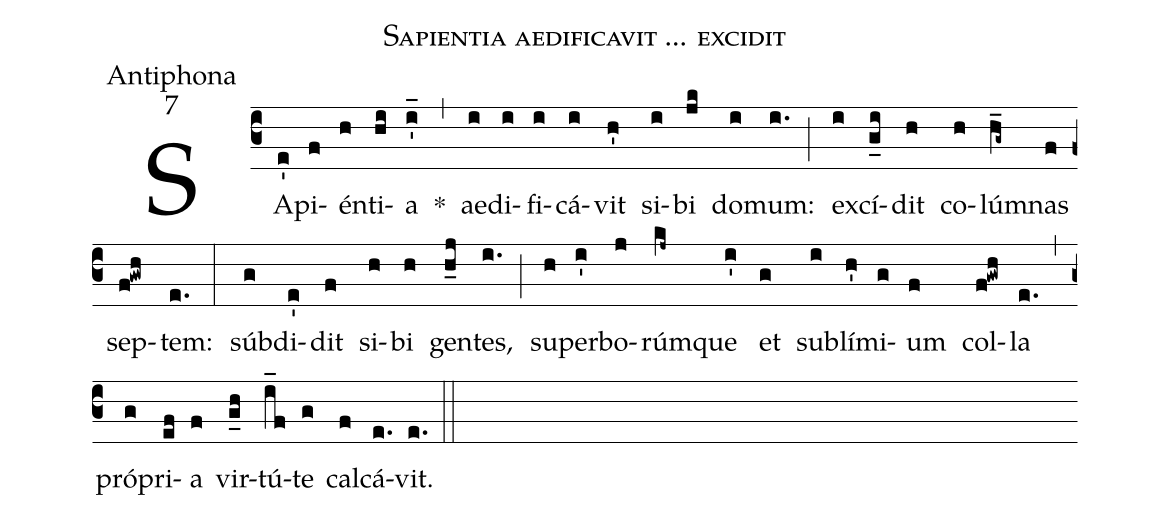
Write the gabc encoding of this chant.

name:Sapientia aedificavit ... excidit;
office-part:Antiphona;
mode:7;
%%
(c3) SA(e')pi(f)én(h)ti(hi)a(i'_) *(,) ae(i)di(i)fi(i)cá(i)vit(h') si(i)bi(jk) do(i)mum:(i.) (;) ex(i)cí(g_i)dit(h) co(h)lú(h_g~)mnas(f) sep(f!gwh)tem:(e.) (:) súb(g)di(e')dit(f) si(h)bi(h) gen(h_j)tes,(i.) (;) su(h)per(i')bo(j)rúm(kj~)que(i') et(g) sub(i)lí(h')mi(g)um(f) col(f!gwh)la(e.) (,) pró(g)pri(ef)a(f) vir(g_h)tú(i_f)te(g) cal(f)cá(e.)vit.(e.) (::)
